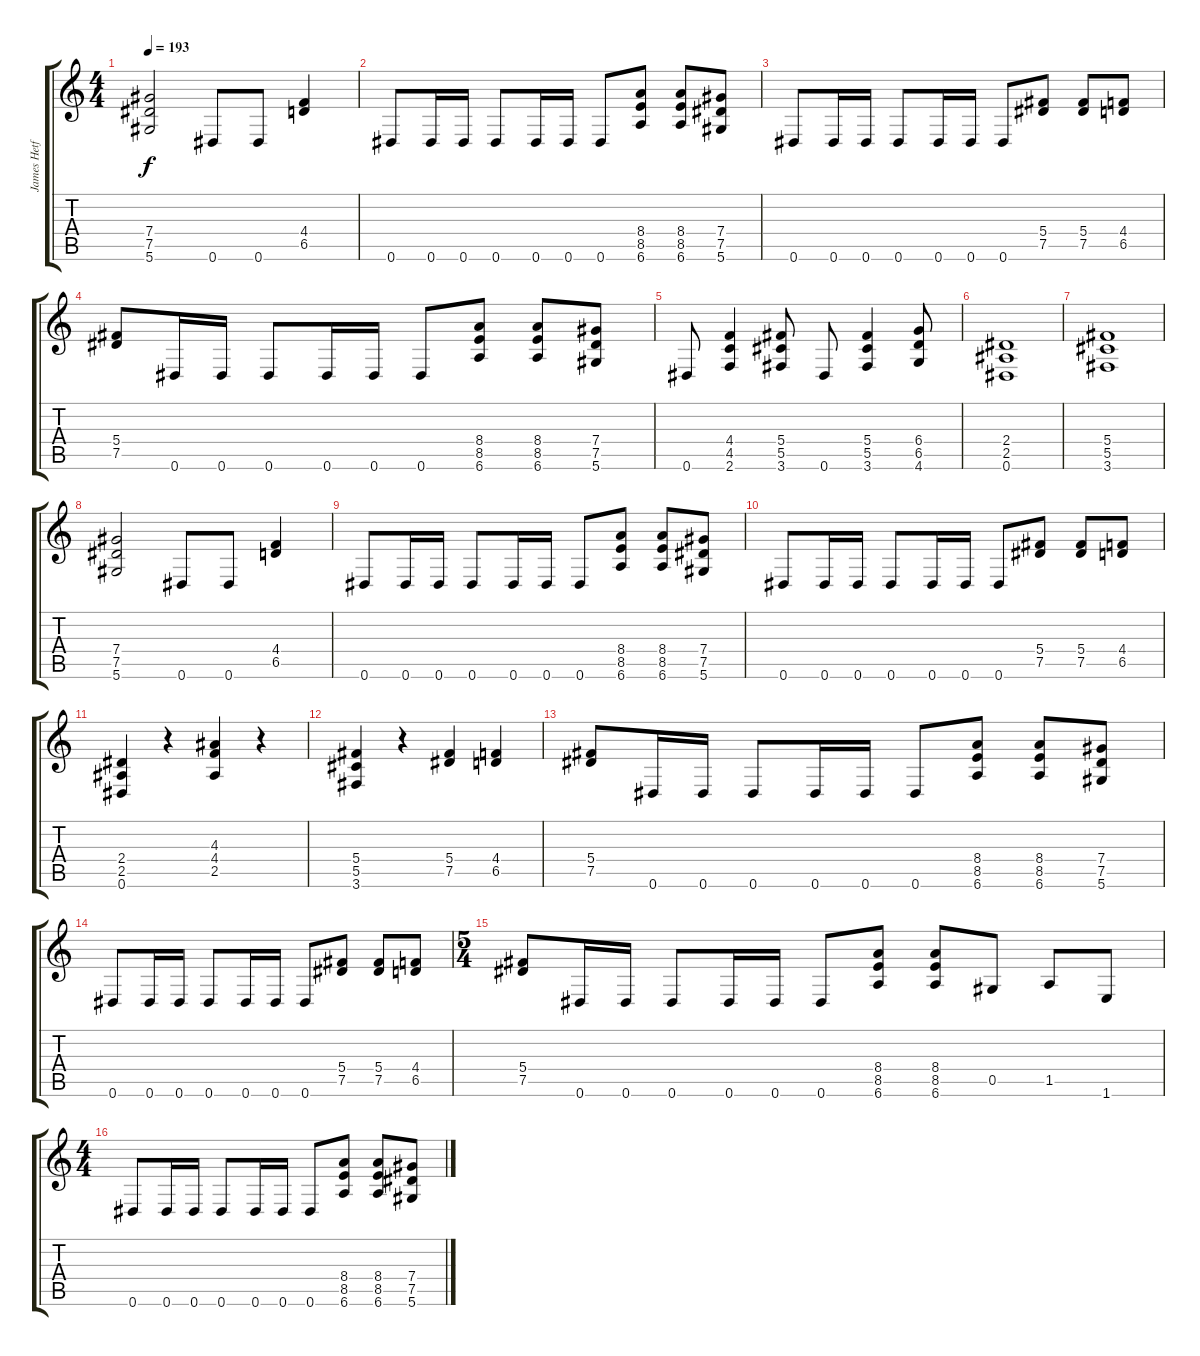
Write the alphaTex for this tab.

\track ("James Hetfield" "James Hetf") {instrument distortionguitar}
\staff {score tabs}
\tuning (Eb4 Bb3 Gb3 Db3 Ab2 Eb2) {hide}
\ts (4 4)
\tempo 193
\clef g2
\ks c
(7.4 7.5 5.6).2{dy f} 0.6.8 0.6.8 (4.4 6.5).4 |
0.6.8 0.6.16 0.6.16 0.6.8 0.6.16 0.6.16 0.6.8 (8.4 8.5 6.6).8 (8.4 8.5 6.6).8 (7.4 7.5 5.6).8 |
0.6.8 0.6.16 0.6.16 0.6.8 0.6.16 0.6.16 0.6.8 (5.4 7.5).8 (5.4 7.5).8 (4.4 6.5).8 |
(5.4 7.5).8 0.6.16 0.6.16 0.6.8 0.6.16 0.6.16 0.6.8 (8.4 8.5 6.6).8 (8.4 8.5 6.6).8 (7.4 7.5 5.6).8 |
0.6.8 (4.4 4.5 2.6).4 (5.4 5.5 3.6).8 0.6.8 (5.4 5.5 3.6).4 (6.4 6.5 4.6).8 |
(2.4 2.5 0.6).1 |
(5.4 5.5 3.6).1 |
(7.4 7.5 5.6).2 0.6.8 0.6.8 (4.4 6.5).4 |
0.6.8 0.6.16 0.6.16 0.6.8 0.6.16 0.6.16 0.6.8 (8.4 8.5 6.6).8 (8.4 8.5 6.6).8 (7.4 7.5 5.6).8 |
0.6.8 0.6.16 0.6.16 0.6.8 0.6.16 0.6.16 0.6.8 (5.4 7.5).8 (5.4 7.5).8 (4.4 6.5).8 |
(2.4 2.5 0.6).4 r.4 (4.3 4.4 2.5).4 r.4 |
(5.4 5.5 3.6).4 r.4 (5.4 7.5).4 (4.4 6.5).4 |
(5.4 7.5).8 0.6.16 0.6.16 0.6.8 0.6.16 0.6.16 0.6.8 (8.4 8.5 6.6).8 (8.4 8.5 6.6).8 (7.4 7.5 5.6).8 |
0.6.8 0.6.16 0.6.16 0.6.8 0.6.16 0.6.16 0.6.8 (5.4 7.5).8 (5.4 7.5).8 (4.4 6.5).8 |
\ts (5 4)
(5.4 7.5).8 0.6.16 0.6.16 0.6.8 0.6.16 0.6.16 0.6.8 (8.4 8.5 6.6).8 (8.4 8.5 6.6).8 0.5.8 1.5.8 1.6.8 |
\ts (4 4)
0.6.8 0.6.16 0.6.16 0.6.8 0.6.16 0.6.16 0.6.8 (8.4 8.5 6.6).8 (8.4 8.5 6.6).8 (7.4 7.5 5.6).8
